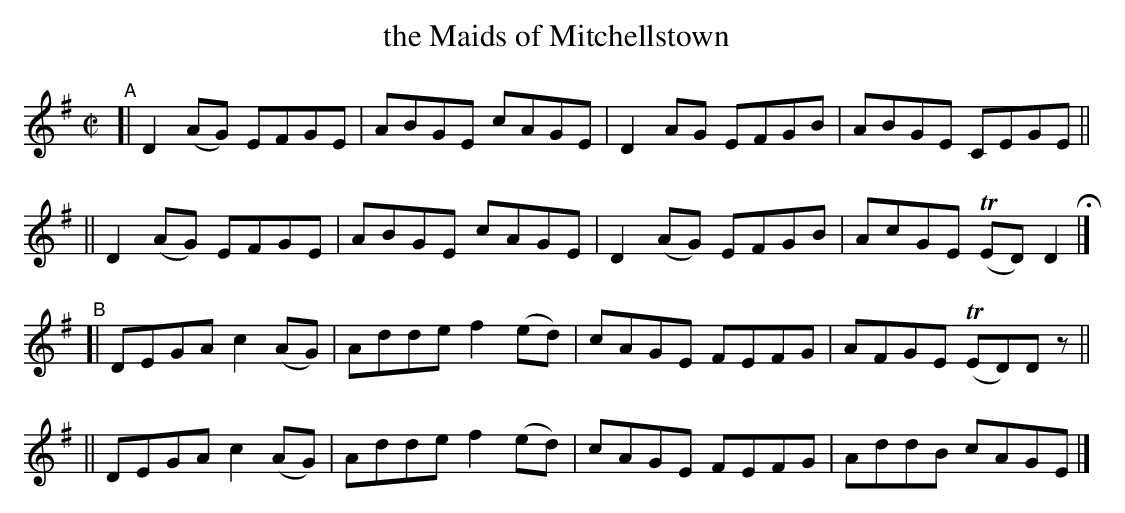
X:1
T: the Maids of Mitchellstown
M: C|
L: 1/8
K: Dmix
"^A"\
[| D2(AG) EFGE | ABGE cAGE | D2AG EFGB | ABGE CEGE ||
|| D2(AG) EFGE | ABGE cAGE | D2(AG) EFGB | AcGE (TED)D2 H |]
"^B"\
[| DEGA c2(AG) | Adde f2(ed) | cAGE FEFG | AFGE (TED)Dz ||
|| DEGA c2(AG) | Adde f2(ed) | cAGE FEFG | AddB cAGE |]
